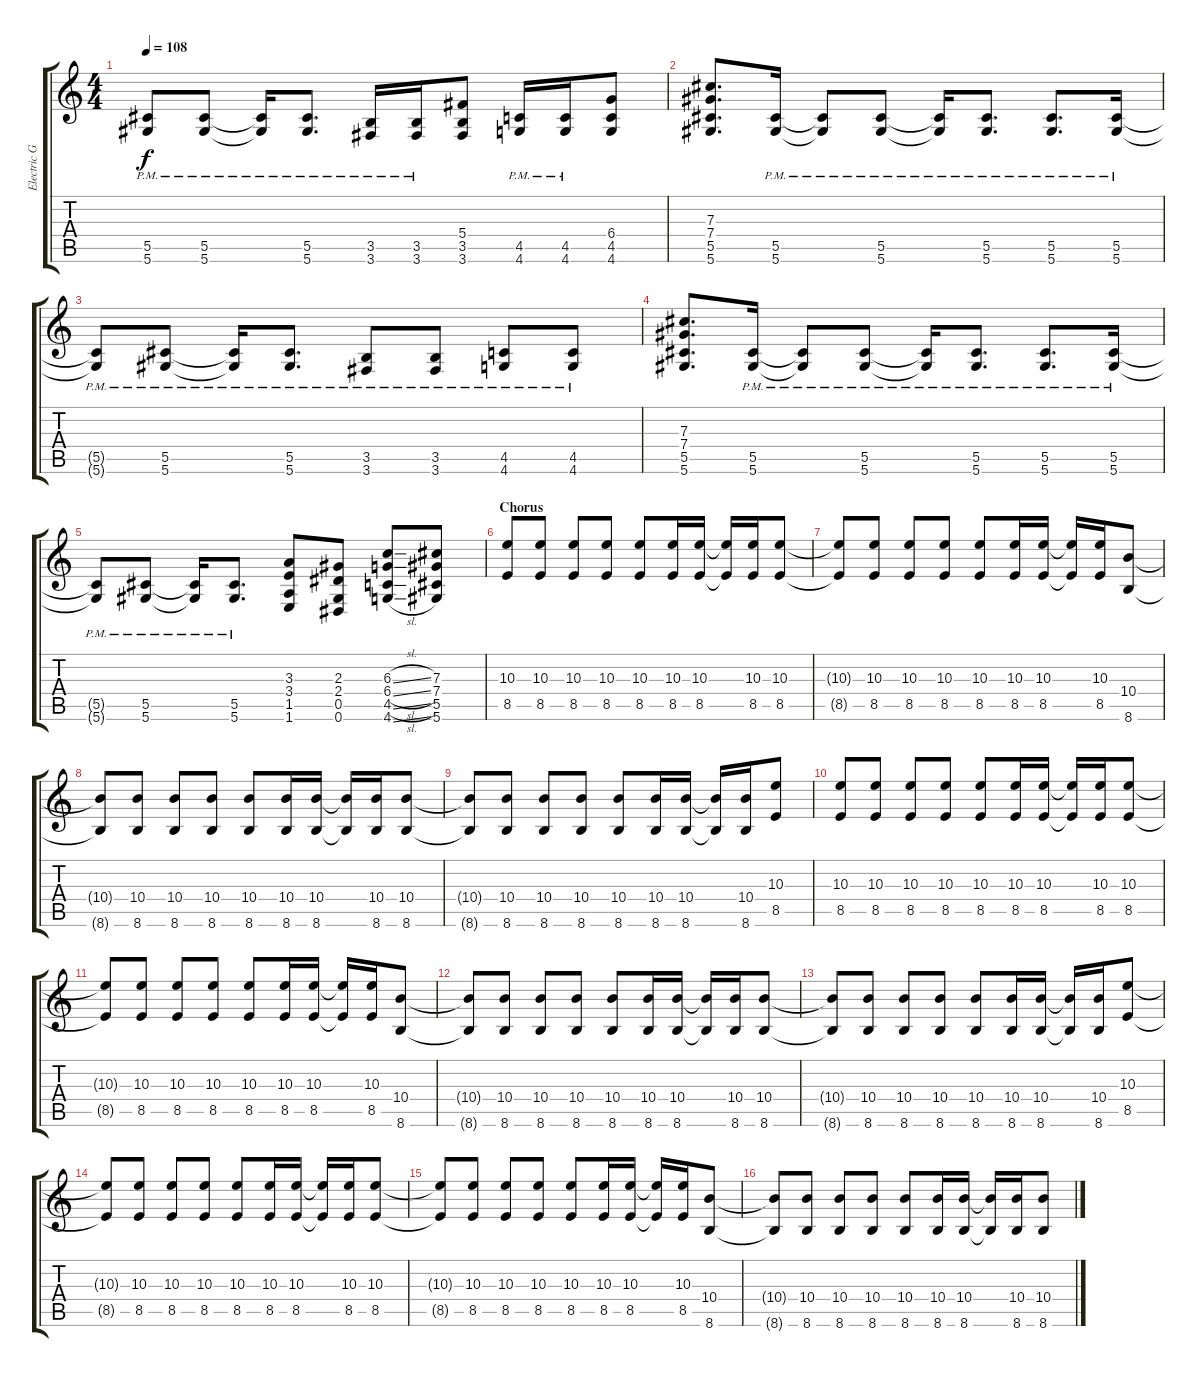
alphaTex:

\track ("Electric Guitar 1" "Electric G") {instrument distortionguitar}
\staff {score tabs}
\tuning (Eb4 Bb3 Gb3 Db3 Ab2 Eb2) {hide}
\ts (4 4)
\tempo 108
\clef g2
\ks c
(5.5{pm t} 5.6{pm t}).8{dy f} (5.5{pm} 5.6{pm}).8 (5.5{pm t} 5.6{pm t}).16 (5.5{pm} 5.6{pm}).8{d} (3.5{pm} 3.6{pm}).16 (3.5{pm} 3.6{pm}).16 (5.4 3.5 3.6).8 (4.5{pm} 4.6{pm}).16 (4.5{pm} 4.6{pm}).16 (6.4 4.5 4.6).8 |
(7.3 7.4 5.5 5.6).8{d} (5.5{pm} 5.6{pm}).16 (5.5{pm t} 5.6{pm t}).8 (5.5{pm} 5.6{pm}).8 (5.5{pm t} 5.6{pm t}).16 (5.5{pm} 5.6{pm}).8{d} (5.5{pm} 5.6{pm}).8{d} (5.5{pm} 5.6{pm}).16 |
(5.5{pm t} 5.6{pm t}).8 (5.5{pm} 5.6{pm}).8 (5.5{pm t} 5.6{pm t}).16 (5.5{pm} 5.6{pm}).8{d} (3.5{pm} 3.6).8 (3.5{pm} 3.6{pm}).8 (4.5{pm} 4.6{pm}).8 (4.5{pm} 4.6{pm}).8 |
(7.3 7.4 5.5 5.6).8{d} (5.5{pm} 5.6{pm}).16 (5.5{pm t} 5.6{pm t}).8 (5.5{pm} 5.6{pm}).8 (5.5{pm t} 5.6{pm t}).16 (5.5{pm} 5.6{pm}).8{d} (5.5{pm} 5.6{pm}).8{d} (5.5{pm} 5.6{pm}).16 |
(5.5{pm t} 5.6{pm t}).8 (5.5{pm} 5.6{pm}).8 (5.5{pm t} 5.6{pm t}).16 (5.5{pm} 5.6{pm}).8{d} (3.3 3.4 1.5 1.6).8 (2.3 2.4 0.5 0.6).8 (6.3{sl} 6.4{sl} 4.5{sl} 4.6{sl}).8 (7.3 7.4 5.5 5.6).8 |
\section ("" "Chorus")
(10.3 8.5).8 (10.3 8.5).8 (10.3 8.5).8 (10.3 8.5).8 (10.3 8.5).8 (10.3 8.5).16 (10.3 8.5).16 (10.3{t} 8.5{t}).16 (10.3 8.5).16 (10.3 8.5).8 |
(10.3{t} 8.5{t}).8 (10.3 8.5).8 (10.3 8.5).8 (10.3 8.5).8 (10.3 8.5).8 (10.3 8.5).16 (10.3 8.5).16 (10.3{t} 8.5{t}).16 (10.3 8.5).16 (10.4 8.6).8 |
(10.4{t} 8.6{t}).8 (10.4 8.6).8 (10.4 8.6).8 (10.4 8.6).8 (10.4 8.6).8 (10.4 8.6).16 (10.4 8.6).16 (10.4{t} 8.6{t}).16 (10.4 8.6).16 (10.4 8.6).8 |
(10.4{t} 8.6{t}).8 (10.4 8.6).8 (10.4 8.6).8 (10.4 8.6).8 (10.4 8.6).8 (10.4 8.6).16 (10.4 8.6).16 (10.4{t} 8.6{t}).16 (10.4 8.6).16 (10.3 8.5).8 |
(10.3 8.5).8 (10.3 8.5).8 (10.3 8.5).8 (10.3 8.5).8 (10.3 8.5).8 (10.3 8.5).16 (10.3 8.5).16 (10.3{t} 8.5{t}).16 (10.3 8.5).16 (10.3 8.5).8 |
(10.3{t} 8.5{t}).8 (10.3 8.5).8 (10.3 8.5).8 (10.3 8.5).8 (10.3 8.5).8 (10.3 8.5).16 (10.3 8.5).16 (10.3{t} 8.5{t}).16 (10.3 8.5).16 (10.4 8.6).8 |
(10.4{t} 8.6{t}).8 (10.4 8.6).8 (10.4 8.6).8 (10.4 8.6).8 (10.4 8.6).8 (10.4 8.6).16 (10.4 8.6).16 (10.4{t} 8.6{t}).16 (10.4 8.6).16 (10.4 8.6).8 |
(10.4{t} 8.6{t}).8 (10.4 8.6).8 (10.4 8.6).8 (10.4 8.6).8 (10.4 8.6).8 (10.4 8.6).16 (10.4 8.6).16 (10.4{t} 8.6{t}).16 (10.4 8.6).16 (10.3 8.5).8 |
(10.3{t} 8.5{t}).8 (10.3 8.5).8 (10.3 8.5).8 (10.3 8.5).8 (10.3 8.5).8 (10.3 8.5).16 (10.3 8.5).16 (10.3{t} 8.5{t}).16 (10.3 8.5).16 (10.3 8.5).8 |
(10.3{t} 8.5{t}).8 (10.3 8.5).8 (10.3 8.5).8 (10.3 8.5).8 (10.3 8.5).8 (10.3 8.5).16 (10.3 8.5).16 (10.3{t} 8.5{t}).16 (10.3 8.5).16 (10.4 8.6).8 |
(10.4{t} 8.6{t}).8 (10.4 8.6).8 (10.4 8.6).8 (10.4 8.6).8 (10.4 8.6).8 (10.4 8.6).16 (10.4 8.6).16 (10.4{t} 8.6{t}).16 (10.4 8.6).16 (10.4 8.6).8
